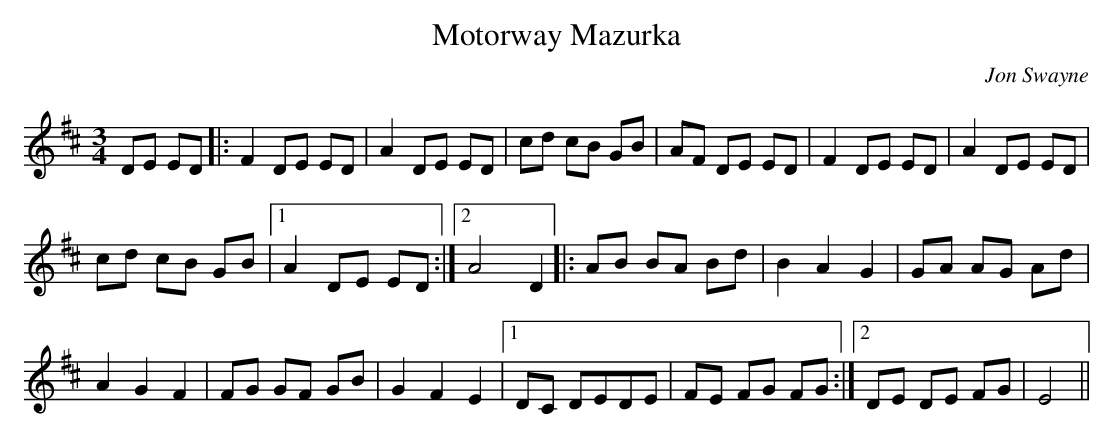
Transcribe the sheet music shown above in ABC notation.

X:1
T:Motorway Mazurka
M:3/4
L:1/8
C:Jon Swayne
K:D
DE ED |: F2 DE ED | A2 DE ED | cd cB GB | AF DE ED | F2 DE ED | A2 DE ED |
cd cB GB |1 A2 DE ED :|2 A4 D2 |: AB BA Bd | B2A2G2 | GA AG Ad |
A2G2F2 | FG GF GB | G2F2E2 |1DC DEDE | FE FG FG :|2 DE DE FG | E4 ||
